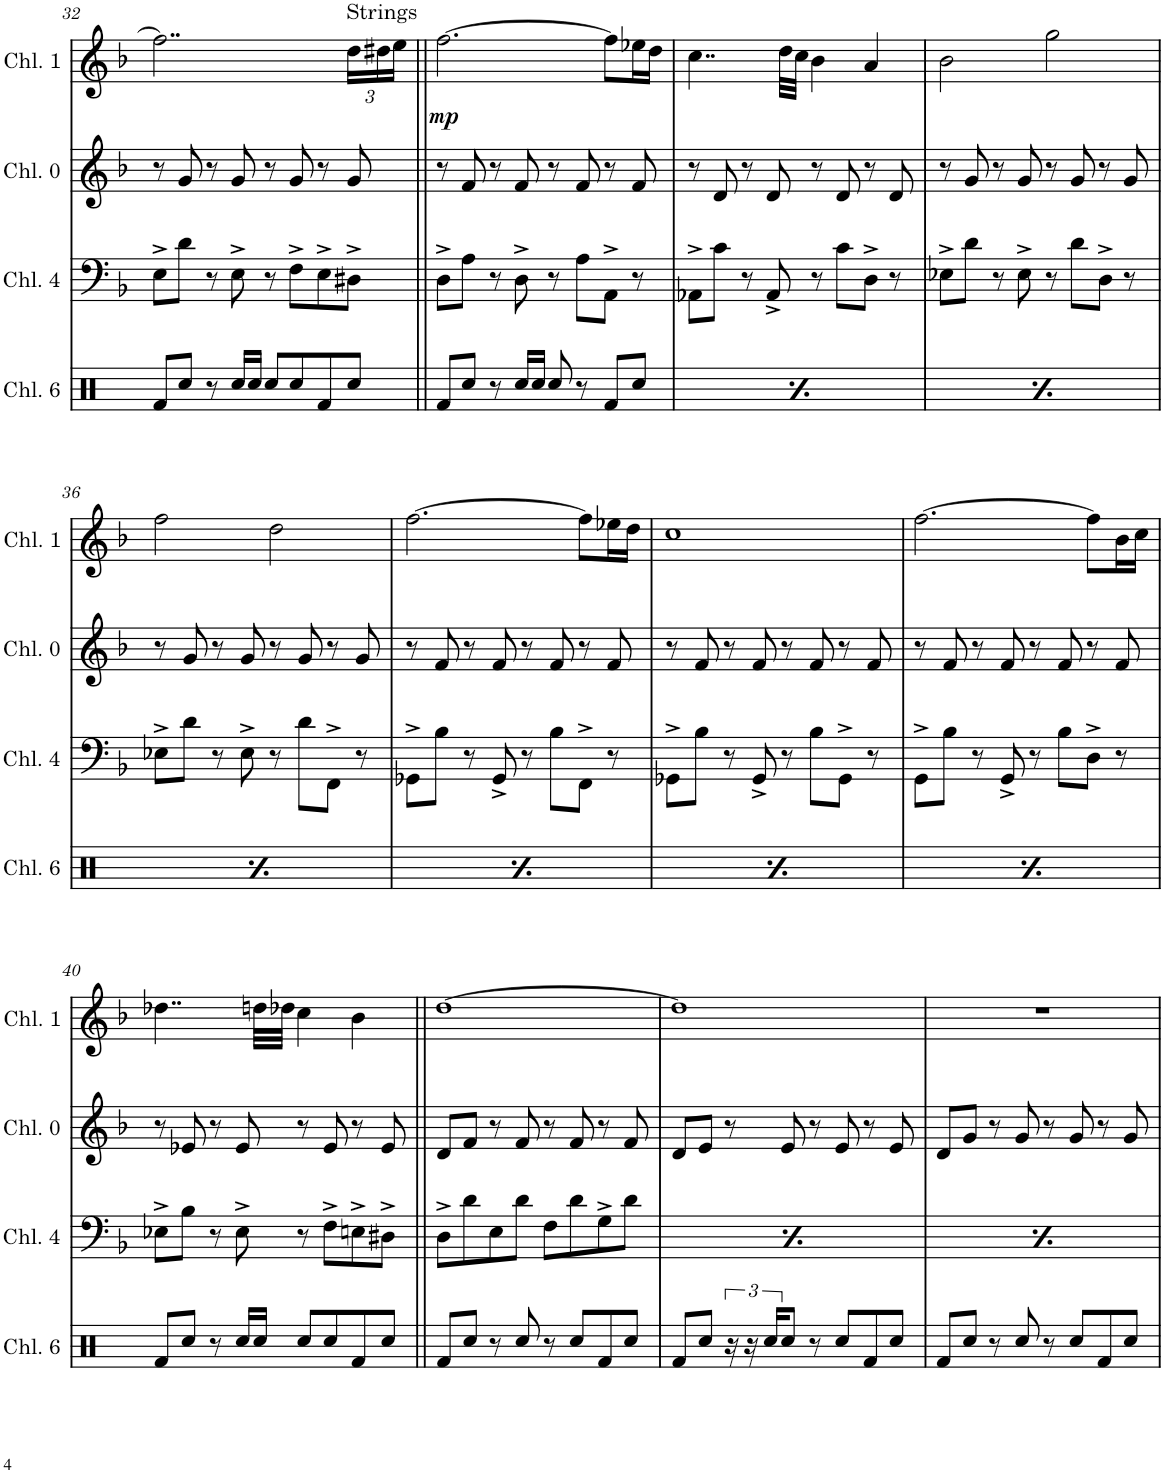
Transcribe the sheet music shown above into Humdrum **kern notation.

**kern	**kern	**kern	**kern	**dynam
*part4	*part3	*part2	*part1	*part1
*staff4	*staff3	*staff2	*staff1	*staff1
*I"Channel 6	*I"Channel 4	*I"Channel 0	*I"Channel 1	*
*I'Chl. 6	*I'Chl. 4	*I'Chl. 0	*I'Chl. 1	*
!!LO:PB:g=z
*clefX	*clefF4	*clefG2	*clefG2	*
*k[]	*k[b-]	*k[b-]	*k[b-]	*
*M4/4	*M4/4	*M4/4	*M4/4	*
*met(c)	*met(c)	*met(c)	*met(c)	*
=32	=32	=32	=32	=32
8Rf/L	8E^\L	8r	2..ff#\]	.
8Rcc/J	8d\J	8g/	.	.
8r	8r	8r	.	.
16Rcc/LL	8E^\	8g/	.	.
16Rcc/JJ	.	.	.	.
8Rcc/L	8r	8r	.	.
8Rcc/	8F^\L	8g/	.	.
8Rf/	8E^\	8r	.	.
*	*	*	*Xbrackettup	*
!	!	!	!LO:TX:a:t=Strings	!
8Rcc/J	8D#X^\J	8g/	24dd\LL	.
.	.	.	24dd#X\	.
.	.	.	24ee\JJ	.
=33||	=33||	=33||	=33||	=33||
!	!	!	!	!LO:DY:b
8Rf/L	8D^\L	8r	[2.ff\	mp
8Rcc/J	8A\J	8f/	.	.
8r	8r	8r	.	.
16Rcc/LL	8D^\	8f/	.	.
16Rcc/JJ	.	.	.	.
8Rcc/	8r	8r	.	.
8r	8A\L	8f/	.	.
8Rf/L	8AA^\J	8r	8ff\L]	.
8Rcc/J	8r	8f/	16ee-X\L	.
.	.	.	16dd\JJ	.
=34	=34	=34	=34	=34
8Rf/L	8AA-X^\L	8r	4..cc\	.
8Rcc/J	8c\J	8d/	.	.
8r	8r	8r	.	.
16Rcc/LL	8AA-^/	8d/	.	.
16Rcc/JJ	.	.	32dd\LLL	.
.	.	.	32cc\JJJ	.
8Rcc/	8r	8r	4b-\	.
8r	8c\L	8d/	.	.
8Rf/L	8D^\J	8r	4a/	.
8Rcc/J	8r	8d/	.	.
=35	=35	=35	=35	=35
8Rf/L	8E-X^\L	8r	2b-\	.
8Rcc/J	8d\J	8g/	.	.
8r	8r	8r	.	.
16Rcc/LL	8E-^\	8g/	.	.
16Rcc/JJ	.	.	.	.
8Rcc/	8r	8r	2gg\	.
8r	8d\L	8g/	.	.
8Rf/L	8D^\J	8r	.	.
8Rcc/J	8r	8g/	.	.
!!LO:LB:g=z
=36	=36	=36	=36	=36
8Rf/L	8E-X^\L	8r	2ff\	.
8Rcc/J	8d\J	8g/	.	.
8r	8r	8r	.	.
16Rcc/LL	8E-^\	8g/	.	.
16Rcc/JJ	.	.	.	.
8Rcc/	8r	8r	2dd\	.
8r	8d\L	8g/	.	.
8Rf/L	8FF^\J	8r	.	.
8Rcc/J	8r	8g/	.	.
=37	=37	=37	=37	=37
8Rf/L	8GG-X^\L	8r	[2.ff\	.
8Rcc/J	8B-\J	8f/	.	.
8r	8r	8r	.	.
16Rcc/LL	8GG-^/	8f/	.	.
16Rcc/JJ	.	.	.	.
8Rcc/	8r	8r	.	.
8r	8B-\L	8f/	.	.
8Rf/L	8FF^\J	8r	8ff\L]	.
8Rcc/J	8r	8f/	16ee-X\L	.
.	.	.	16dd\JJ	.
=38	=38	=38	=38	=38
8Rf/L	8GG-X^\L	8r	1cc	.
8Rcc/J	8B-\J	8f/	.	.
8r	8r	8r	.	.
16Rcc/LL	8GG-^/	8f/	.	.
16Rcc/JJ	.	.	.	.
8Rcc/	8r	8r	.	.
8r	8B-\L	8f/	.	.
8Rf/L	8GG-^\J	8r	.	.
8Rcc/J	8r	8f/	.	.
=39	=39	=39	=39	=39
8Rf/L	8GG^\L	8r	[2.ff\	.
8Rcc/J	8B-\J	8f/	.	.
8r	8r	8r	.	.
16Rcc/LL	8GG^/	8f/	.	.
16Rcc/JJ	.	.	.	.
8Rcc/	8r	8r	.	.
8r	8B-\L	8f/	.	.
8Rf/L	8D^\J	8r	8ff\L]	.
8Rcc/J	8r	8f/	16b-\L	.
.	.	.	16cc\JJ	.
!!LO:LB:g=z
=40	=40	=40	=40	=40
8Rf/L	8E-X^\L	8r	4..dd-X\	.
8Rcc/J	8B-\J	8e-X/	.	.
8r	8r	8r	.	.
16Rcc/LL	8E-^\	8e-/	.	.
16Rcc/JJ	.	.	32ddn\LLL	.
.	.	.	32dd-X\JJJ	.
8Rcc/L	8r	8r	4cc\	.
8Rcc/	8F^\L	8e-/	.	.
8Rf/	8En^\	8r	4b-\	.
8Rcc/J	8D#X^\J	8e-/	.	.
=41||	=41||	=41||	=41||	=41||
8Rf/L	8D^\L	8d/L	[1dd	.
8Rcc/J	8d\	8f/J	.	.
8r	8E\	8r	.	.
8Rcc/	8d\J	8f/	.	.
8r	8F\L	8r	.	.
8Rcc/L	8d\	8f/	.	.
8Rf/	8G^\	8r	.	.
8Rcc/J	8d\J	8f/	.	.
=42	=42	=42	=42	=42
8Rf/L	8D^\L	8d/L	1dd]	.
8Rcc/J	8d\	8e/J	.	.
24r	8E\	8r	.	.
24r	.	.	.	.
24Rcc/KL	.	.	.	.
8Rcc/J	8d\J	8e/	.	.
8r	8F\L	8r	.	.
8Rcc/L	8d\	8e/	.	.
8Rf/	8G^\	8r	.	.
8Rcc/J	8d\J	8e/	.	.
=43	=43	=43	=43	=43
8Rf/L	8D^\L	8d/L	1r	.
8Rcc/J	8d\	8g/J	.	.
8r	8E\	8r	.	.
8Rcc/	8d\J	8g/	.	.
8r	8F\L	8r	.	.
8Rcc/L	8d\	8g/	.	.
8Rf/	8G^\	8r	.	.
8Rcc/J	8d\J	8g/	.	.
=	=	=	=	=
*-	*-	*-	*-	*-
